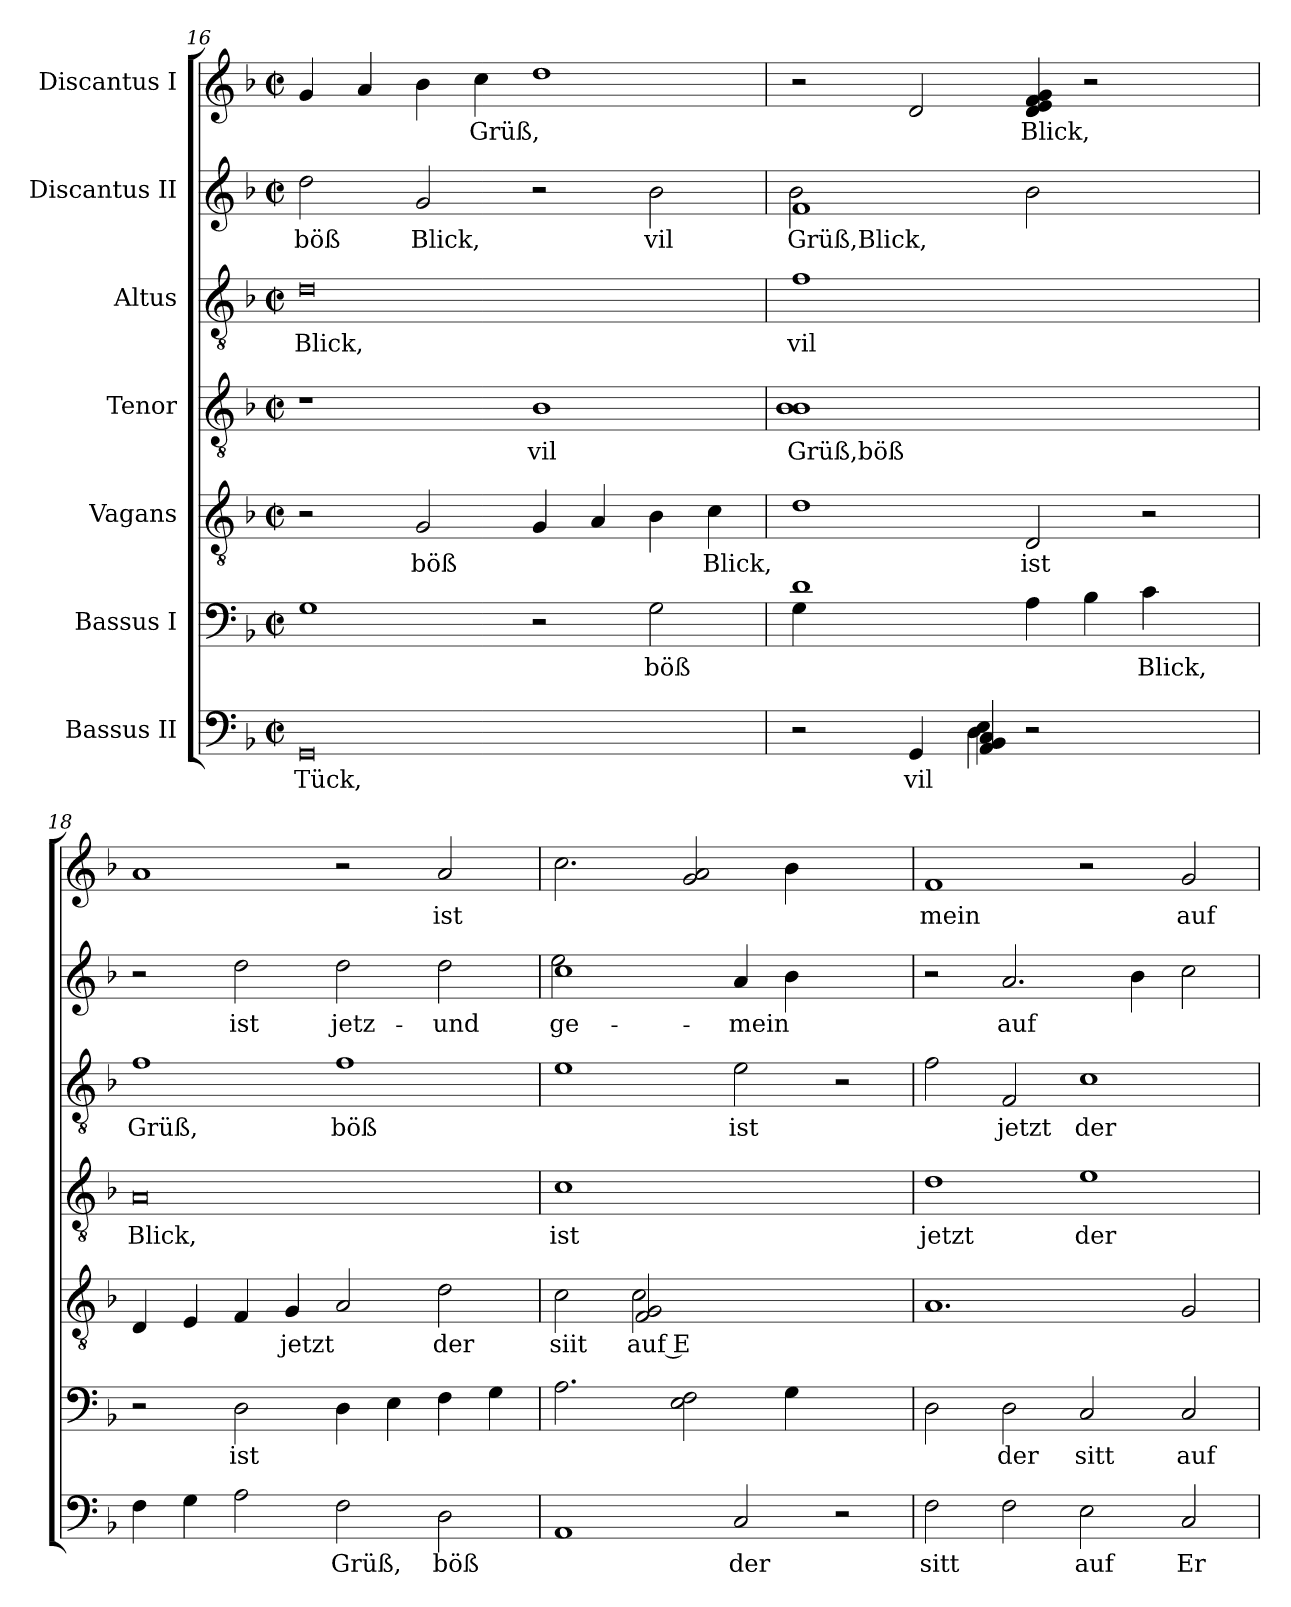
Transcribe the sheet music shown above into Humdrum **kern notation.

**kern	**text	**kern	**text	**kern	**text	**kern	**text	**kern	**text	**kern	**text	**kern	**text
*part7	*part7	*part6	*part6	*part5	*part5	*part4	*part4	*part3	*part3	*part2	*part2	*part1	*part1
*staff7	*staff7	*staff6	*staff6	*staff5	*staff5	*staff4	*staff4	*staff3	*staff3	*staff2	*staff2	*staff1	*staff1
*I"Bassus II	*	*I"Bassus I	*	*I"Vagans	*	*I"Tenor	*	*I"Altus	*	*I"Discantus II	*	*I"Discantus I	*
*clefF4	*	*clefF4	*	*clefGv2	*	*clefGv2	*	*clefGv2	*	*clefG2	*	*clefG2	*
*k[b-]	*	*k[b-]	*	*k[b-]	*	*k[b-]	*	*k[b-]	*	*k[b-]	*	*k[b-]	*
*F:	*	*F:	*	*F:	*	*F:	*	*F:	*	*F:	*	*F:	*
*M2/2	*	*M2/2	*	*M2/2	*	*M2/2	*	*M2/2	*	*M2/2	*	*M2/2	*
*met(c|)	*	*met(c|)	*	*met(c|)	*	*met(c|)	*	*met(c|)	*	*met(c|)	*	*met(c|)	*
=16	=16	=16	=16	=16	=16	=16	=16	=16	=16	=16	=16	=16	=16
!	!LO:LY:b:cj	!	!LO:LY:b:cj	!	!	!	!	!	!LO:LY:b:cj	!	!LO:LY:b:cj	!	!LO:LY:a:cj
0GG	Tück,	1G	.	2r	.	1r	.	0d	Blick,	2dd\	böß	4g/	.
!	!	!	!	!	!	!	!	!	!	!	!	!	!LO:LY:a:cj
.	.	.	.	.	.	.	.	.	.	.	.	4a/	.
!	!	!	!	!	!LO:LY:b:cj	!	!	!	!	!	!LO:LY:b:cj	!	!LO:LY:a:cj
.	.	.	.	2G/	böß	.	.	.	.	2g/	Blick,	4b-\	.
!	!	!	!	!	!	!	!	!	!	!	!	!	!LO:LY:a:cj
.	.	.	.	.	.	.	.	.	.	.	.	4cc\	Grüß,
!	!	!	!	!	!LO:LY:b:cj	!	!LO:LY:b:cj	!	!	!	!	!	!LO:LY:a:cj
.	.	2r	.	4G/	.	1B-	vil	.	.	2r	.	1dd	.
!	!	!	!	!	!LO:LY:b:cj	!	!	!	!	!	!	!	!
.	.	.	.	4A/	.	.	.	.	.	.	.	.	.
!	!	!	!LO:LY:b:cj	!	!LO:LY:b:cj	!	!	!	!	!	!LO:LY:b:cj	!	!
.	.	2G\	böß	4B-\	.	.	.	.	.	2b-\	vil	.	.
!	!	!	!	!	!LO:LY:b:cj	!	!	!	!	!	!	!	!
.	.	.	.	4c\	Blick,	.	.	.	.	.	.	.	.
=17	=17	=17	=17	=17	=17	=17	=17	=17	=17	=17	=17	=17	=17
*^	*	*^	*	*	*	*	*	*	*	*	*	*	*
*	*^	*	*	*	*	*	*	*	*	*	*	*	*	*	*
!	!	!	!	!	!	!LO:LY:b:cj	!	!	!	!LO:LY:b:cj	!	!LO:LY:b:cj	!	!LO:LY:b:cj	!	!
*	*	*	*	*	*	*	*	*	*	*	*	*	*^	*	*	*
2r	2.ryy	2.ryy	.	1d	4G\	.	1d	.	1B- 1B-	Grüß,böß	1f	vil	1f	2b-\	Grüß,Blick,	2r	.
.	.	.	.	.	4ryy	.	.	.	.	.	.	.	.	.	.	.	.
!	!	!	!LO:LY:b:cj	!	!	!	!	!	!	!	!	!	!	!	!	!	!
4GG/	.	.	vil	.	1.ryy	.	.	.	.	.	.	.	.	2ryy	.	2d/	.
!	!	!	!LO:LY:b:cj	!	!	!	!	!	!	!	!	!	!	!	!	!	!
4D\	4C/ 4BB-/ 4AA/	4E\	.	.	.	.	.	.	.	.	.	.	.	.	.	.	.
!	!	!	!	!	!	!LO:LY:b:cj	!	!LO:LY:b:cj	!	!	!	!	!	!	!LO:LY:b:cj	!	!LO:LY:a:cj
2r	2ryy	2ryy	.	4A\	.	.	2D/	ist	1ryy	.	1ryy	.	2b-\	1ryy	.	4f/ 4e/ 4d/ 4g/	Blick,
!	!	!	!	!	!	!LO:LY:b:cj	!	!	!	!	!	!	!	!	!	!	!
.	.	.	.	4B-\	.	.	.	.	.	.	.	.	.	.	.	2r	.
!	!	!	!	!	!	!LO:LY:b:cj	!	!	!	!	!	!	!	!	!	!	!
2ryy	2ryy	2ryy	.	4c\	.	Blick,	2r	.	.	.	.	.	2ryy	.	.	.	.
.	.	.	.	4ryy	.	.	.	.	.	.	.	.	.	.	.	4ryy	.
*v	*v	*v	*	*	*	*	*	*	*	*	*	*	*v	*v	*	*	*
*	*	*v	*v	*	*	*	*	*	*	*	*	*	*	*
=18	=18	=18	=18	=18	=18	=18	=18	=18	=18	=18	=18	=18	=18
!	!LO:LY:b:cj	!	!	!	!LO:LY:b:cj	!	!LO:LY:b:cj	!	!LO:LY:b:cj	!	!	!	!LO:LY:a:cj
4F\	.	2r	.	4D/	.	0A	Blick,	1f	Grüß,	2r	.	1a	.
!	!LO:LY:b:cj	!	!	!	!LO:LY:b:cj	!	!	!	!	!	!	!	!
4G\	.	.	.	4E/	.	.	.	.	.	.	.	.	.
!	!LO:LY:b:cj	!	!LO:LY:b:cj	!	!LO:LY:b:cj	!	!	!	!	!	!LO:LY:b:cj	!	!
2A\	.	2D\	ist	4F/	.	.	.	.	.	2dd\	ist	.	.
!	!	!	!	!	!LO:LY:b:cj	!	!	!	!	!	!	!	!
.	.	.	.	4G/	jetzt	.	.	.	.	.	.	.	.
!	!LO:LY:b:cj	!	!LO:LY:b:cj	!	!LO:LY:b:cj	!	!	!	!LO:LY:b:cj	!	!LO:LY:b:cj	!	!
2F\	Grüß,	4D\	.	2A/	.	.	.	1f	böß	2dd\	jetz-	2r	.
!	!	!	!LO:LY:b:cj	!	!	!	!	!	!	!	!	!	!
.	.	4E\	.	.	.	.	.	.	.	.	.	.	.
!	!LO:LY:b:cj	!	!LO:LY:b:cj	!	!LO:LY:b:cj	!	!	!	!	!	!LO:LY:b:cj	!	!LO:LY:a:cj
2D\	böß	4F\	.	2d\	der	.	.	.	.	2dd\	-und	2a/	ist
!	!	!	!LO:LY:b:cj	!	!	!	!	!	!	!	!	!	!
.	.	4G\	.	.	.	.	.	.	.	.	.	.	.
!!LO:LB:g=z
=19	=19	=19	=19	=19	=19	=19	=19	=19	=19	=19	=19	=19	=19
!	!	!	!	!	!LO:LY:b:cj	!	!LO:LY:b:cj	!	!	!	!LO:LY:b:cj	!	!
*	*	*	*	*^	*	*	*	*	*	*^	*	*	*
1AA	.	2.A\	.	2c\	2ryy	siit	1c	ist	1e	.	1cc	2ee\	ge-	2.cc\	.
!	!	!	!	!	!	!LO:LY:b:cj	!	!	!	!	!	!	!	!	!
.	.	.	.	2c\	2F/ 2G/	auf E	.	.	.	.	.	2ryy	.	.	.
.	.	2F\ 2E\	.	.	.	.	.	.	.	.	.	.	.	2a/ 2g/	.
!	!LO:LY:b:cj	!	!	!	!	!	!	!	!	!LO:LY:b:cj	!	!	!LO:LY:b:cj	!	!
2C/	der	.	.	1ryy	1ryy	.	1ryy	.	2e\	ist	4a/	1ryy	-mein	.	.
!	!	!	!LO:LY:b:cj	!	!	!	!	!	!	!	!	!	!LO:LY:b:cj	!	!LO:LY:b:cj
.	.	4G\	.	.	.	.	.	.	.	.	4b-\	.	.	4b-\	-
2r	.	2ryy	.	.	.	.	.	.	2r	.	2ryy	.	.	2ryy	.
*	*	*	*	*v	*v	*	*	*	*	*	*v	*v	*	*	*
=20	=20	=20	=20	=20	=20	=20	=20	=20	=20	=20	=20	=20	=20
!	!LO:LY:b:cj	!	!LO:LY:b:cj	!	!LO:LY:b:cj	!	!LO:LY:b:cj	!	!LO:LY:b:cj	!	!	!	!LO:LY:b:cj
2F\	sitt	2D\	.	1.A	.	1d	jetzt	2f\	.	2r	.	1f	-mein
!	!LO:LY:b:cj	!	!LO:LY:b:cj	!	!	!	!	!	!LO:LY:b:cj	!	!LO:LY:b:cj	!	!
2F\	.	2D\	der	.	.	.	.	2F/	jetzt	2.a/	auf	.	.
!	!LO:LY:b:cj	!	!LO:LY:b:cj	!	!	!	!LO:LY:b:cj	!	!LO:LY:b:cj	!	!	!	!
2E\	auf	2C/	sitt	.	.	1e	der	1c	der	.	.	2r	.
!	!	!	!	!	!	!	!	!	!	!	!LO:LY:b:cj	!	!
.	.	.	.	.	.	.	.	.	.	4b-\	.	.	.
!	!LO:LY:b:cj	!	!LO:LY:b:cj	!	!LO:LY:b:cj	!	!	!	!	!	!LO:LY:b:cj	!	!LO:LY:b:cj
2C/	Er	2C/	auf	2G/	.	.	.	.	.	2cc\	.	2g/	auf
=	=	=	=	=	=	=	=	=	=	=	=	=	=
*-	*-	*-	*-	*-	*-	*-	*-	*-	*-	*-	*-	*-	*-
